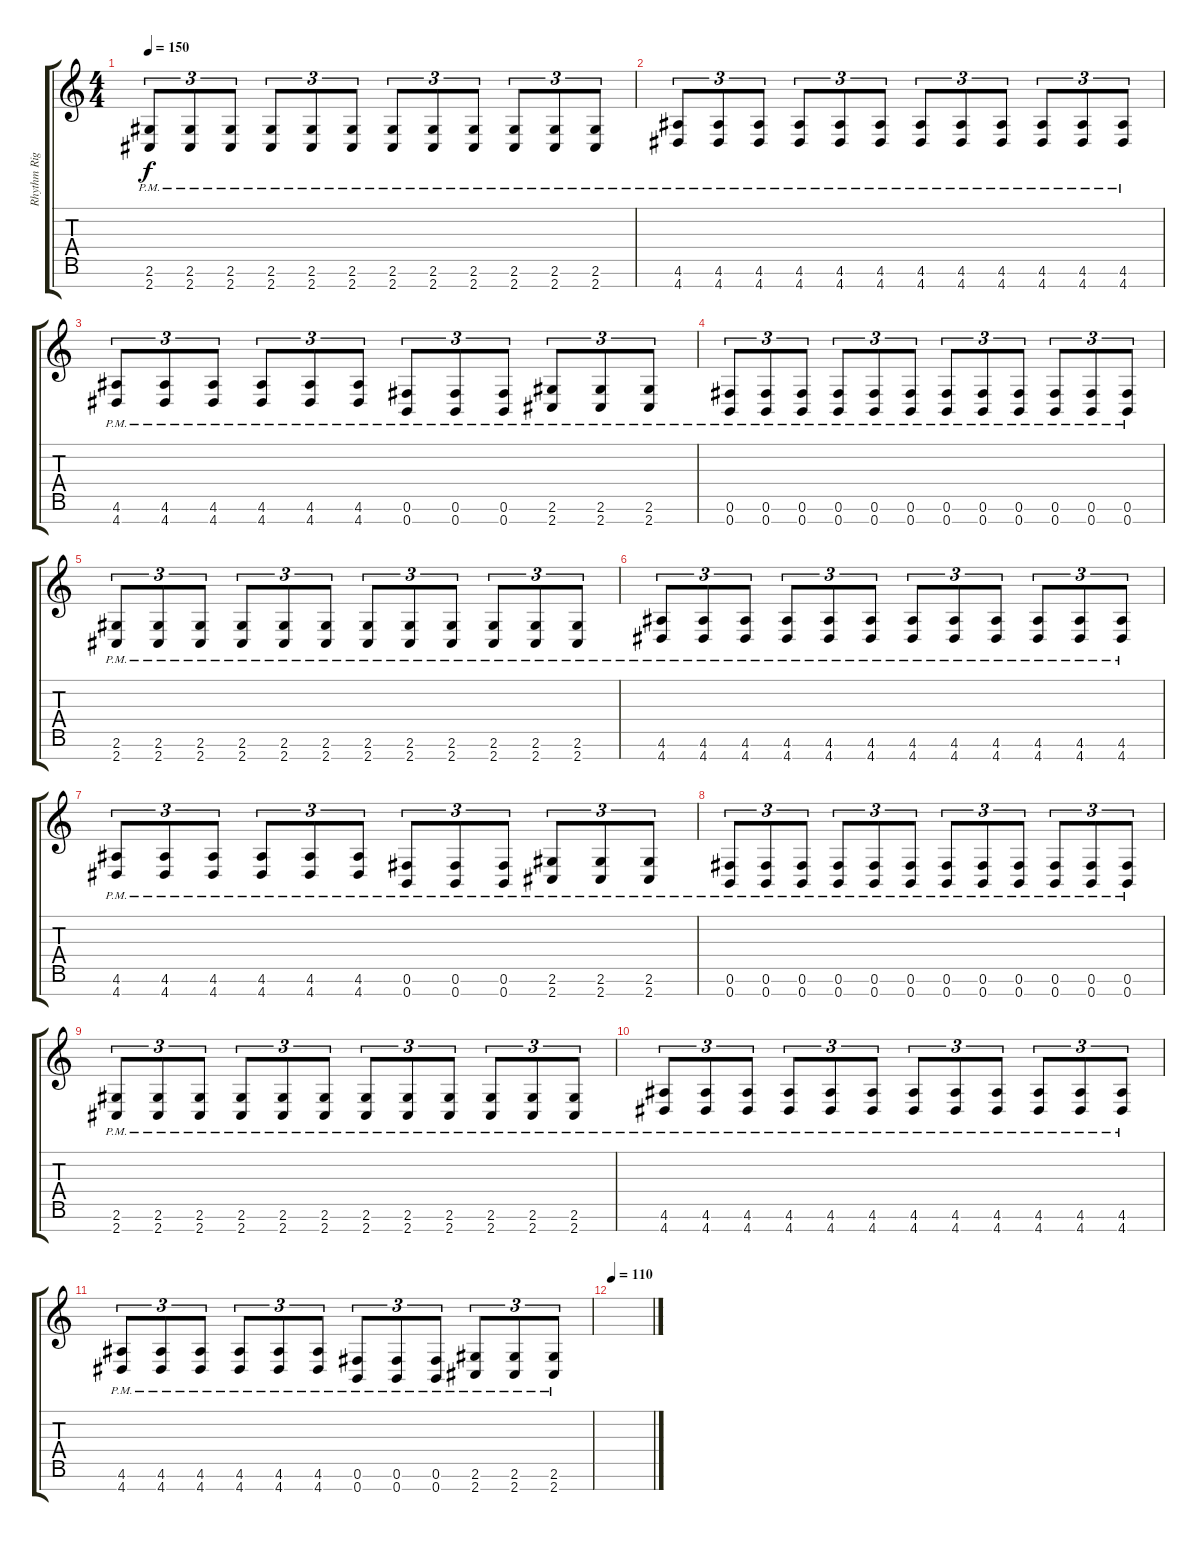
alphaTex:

\track ("Rhythm Right" "Rhythm Rig") {instrument distortionguitar}
\staff {score tabs}
\tuning (Gb4 Db4 Ab3 E3 B2 Gb2 B1) {hide}
\ts (4 4)
\tempo 150
\clef g2
\ks c
(2.6{pm} 2.7{pm}).8{tu (3 2) dy f} (2.6{pm} 2.7{pm}).8{tu (3 2)} (2.6{pm} 2.7{pm}).8{tu (3 2)} (2.6{pm} 2.7{pm}).8{tu (3 2)} (2.6{pm} 2.7{pm}).8{tu (3 2)} (2.6{pm} 2.7{pm}).8{tu (3 2)} (2.6{pm} 2.7{pm}).8{tu (3 2)} (2.6{pm} 2.7{pm}).8{tu (3 2)} (2.6{pm} 2.7{pm}).8{tu (3 2)} (2.6{pm} 2.7{pm}).8{tu (3 2)} (2.6{pm} 2.7{pm}).8{tu (3 2)} (2.6{pm} 2.7{pm}).8{tu (3 2)} |
(4.6{pm} 4.7{pm}).8{tu (3 2)} (4.6{pm} 4.7{pm}).8{tu (3 2)} (4.6{pm} 4.7{pm}).8{tu (3 2)} (4.6{pm} 4.7{pm}).8{tu (3 2)} (4.6{pm} 4.7{pm}).8{tu (3 2)} (4.6{pm} 4.7{pm}).8{tu (3 2)} (4.6{pm} 4.7{pm}).8{tu (3 2)} (4.6{pm} 4.7{pm}).8{tu (3 2)} (4.6{pm} 4.7{pm}).8{tu (3 2)} (4.6{pm} 4.7{pm}).8{tu (3 2)} (4.6{pm} 4.7{pm}).8{tu (3 2)} (4.6{pm} 4.7{pm}).8{tu (3 2)} |
(4.6{pm} 4.7{pm}).8{tu (3 2)} (4.6{pm} 4.7{pm}).8{tu (3 2)} (4.6{pm} 4.7{pm}).8{tu (3 2)} (4.6{pm} 4.7{pm}).8{tu (3 2)} (4.6{pm} 4.7{pm}).8{tu (3 2)} (4.6{pm} 4.7{pm}).8{tu (3 2)} (0.6{pm} 0.7{pm}).8{tu (3 2)} (0.6{pm} 0.7{pm}).8{tu (3 2)} (0.6{pm} 0.7{pm}).8{tu (3 2)} (2.6{pm} 2.7{pm}).8{tu (3 2)} (2.6{pm} 2.7{pm}).8{tu (3 2)} (2.6{pm} 2.7{pm}).8{tu (3 2)} |
(0.6{pm} 0.7{pm}).8{tu (3 2)} (0.6{pm} 0.7{pm}).8{tu (3 2)} (0.6{pm} 0.7{pm}).8{tu (3 2)} (0.6{pm} 0.7{pm}).8{tu (3 2)} (0.6{pm} 0.7{pm}).8{tu (3 2)} (0.6{pm} 0.7{pm}).8{tu (3 2)} (0.6{pm} 0.7{pm}).8{tu (3 2)} (0.6{pm} 0.7{pm}).8{tu (3 2)} (0.6{pm} 0.7{pm}).8{tu (3 2)} (0.6{pm} 0.7{pm}).8{tu (3 2)} (0.6{pm} 0.7{pm}).8{tu (3 2)} (0.6{pm} 0.7{pm}).8{tu (3 2)} |
(2.6{pm} 2.7{pm}).8{tu (3 2)} (2.6{pm} 2.7{pm}).8{tu (3 2)} (2.6{pm} 2.7{pm}).8{tu (3 2)} (2.6{pm} 2.7{pm}).8{tu (3 2)} (2.6{pm} 2.7{pm}).8{tu (3 2)} (2.6{pm} 2.7{pm}).8{tu (3 2)} (2.6{pm} 2.7{pm}).8{tu (3 2)} (2.6{pm} 2.7{pm}).8{tu (3 2)} (2.6{pm} 2.7{pm}).8{tu (3 2)} (2.6{pm} 2.7{pm}).8{tu (3 2)} (2.6{pm} 2.7{pm}).8{tu (3 2)} (2.6{pm} 2.7{pm}).8{tu (3 2)} |
(4.6{pm} 4.7{pm}).8{tu (3 2)} (4.6{pm} 4.7{pm}).8{tu (3 2)} (4.6{pm} 4.7{pm}).8{tu (3 2)} (4.6{pm} 4.7{pm}).8{tu (3 2)} (4.6{pm} 4.7{pm}).8{tu (3 2)} (4.6{pm} 4.7{pm}).8{tu (3 2)} (4.6{pm} 4.7{pm}).8{tu (3 2)} (4.6{pm} 4.7{pm}).8{tu (3 2)} (4.6{pm} 4.7{pm}).8{tu (3 2)} (4.6{pm} 4.7{pm}).8{tu (3 2)} (4.6{pm} 4.7{pm}).8{tu (3 2)} (4.6{pm} 4.7{pm}).8{tu (3 2)} |
(4.6{pm} 4.7{pm}).8{tu (3 2)} (4.6{pm} 4.7{pm}).8{tu (3 2)} (4.6{pm} 4.7{pm}).8{tu (3 2)} (4.6{pm} 4.7{pm}).8{tu (3 2)} (4.6{pm} 4.7{pm}).8{tu (3 2)} (4.6{pm} 4.7{pm}).8{tu (3 2)} (0.6{pm} 0.7{pm}).8{tu (3 2)} (0.6{pm} 0.7{pm}).8{tu (3 2)} (0.6{pm} 0.7{pm}).8{tu (3 2)} (2.6{pm} 2.7{pm}).8{tu (3 2)} (2.6{pm} 2.7{pm}).8{tu (3 2)} (2.6{pm} 2.7{pm}).8{tu (3 2)} |
(0.6{pm} 0.7{pm}).8{tu (3 2)} (0.6{pm} 0.7{pm}).8{tu (3 2)} (0.6{pm} 0.7{pm}).8{tu (3 2)} (0.6{pm} 0.7{pm}).8{tu (3 2)} (0.6{pm} 0.7{pm}).8{tu (3 2)} (0.6{pm} 0.7{pm}).8{tu (3 2)} (0.6{pm} 0.7{pm}).8{tu (3 2)} (0.6{pm} 0.7{pm}).8{tu (3 2)} (0.6{pm} 0.7{pm}).8{tu (3 2)} (0.6{pm} 0.7{pm}).8{tu (3 2)} (0.6{pm} 0.7{pm}).8{tu (3 2)} (0.6{pm} 0.7{pm}).8{tu (3 2)} |
(2.6{pm} 2.7{pm}).8{tu (3 2)} (2.6{pm} 2.7{pm}).8{tu (3 2)} (2.6{pm} 2.7{pm}).8{tu (3 2)} (2.6{pm} 2.7{pm}).8{tu (3 2)} (2.6{pm} 2.7{pm}).8{tu (3 2)} (2.6{pm} 2.7{pm}).8{tu (3 2)} (2.6{pm} 2.7{pm}).8{tu (3 2)} (2.6{pm} 2.7{pm}).8{tu (3 2)} (2.6{pm} 2.7{pm}).8{tu (3 2)} (2.6{pm} 2.7{pm}).8{tu (3 2)} (2.6{pm} 2.7{pm}).8{tu (3 2)} (2.6{pm} 2.7{pm}).8{tu (3 2)} |
(4.6{pm} 4.7{pm}).8{tu (3 2)} (4.6{pm} 4.7{pm}).8{tu (3 2)} (4.6{pm} 4.7{pm}).8{tu (3 2)} (4.6{pm} 4.7{pm}).8{tu (3 2)} (4.6{pm} 4.7{pm}).8{tu (3 2)} (4.6{pm} 4.7{pm}).8{tu (3 2)} (4.6{pm} 4.7{pm}).8{tu (3 2)} (4.6{pm} 4.7{pm}).8{tu (3 2)} (4.6{pm} 4.7{pm}).8{tu (3 2)} (4.6{pm} 4.7{pm}).8{tu (3 2)} (4.6{pm} 4.7{pm}).8{tu (3 2)} (4.6{pm} 4.7{pm}).8{tu (3 2)} |
(4.6{pm} 4.7{pm}).8{tu (3 2)} (4.6{pm} 4.7{pm}).8{tu (3 2)} (4.6{pm} 4.7{pm}).8{tu (3 2)} (4.6{pm} 4.7{pm}).8{tu (3 2)} (4.6{pm} 4.7{pm}).8{tu (3 2)} (4.6{pm} 4.7{pm}).8{tu (3 2)} (0.6{pm} 0.7{pm}).8{tu (3 2)} (0.6{pm} 0.7{pm}).8{tu (3 2)} (0.6{pm} 0.7{pm}).8{tu (3 2)} (2.6{pm} 2.7{pm}).8{tu (3 2)} (2.6{pm} 2.7{pm}).8{tu (3 2)} (2.6{pm} 2.7{pm}).8{tu (3 2)} |
\tempo 110
